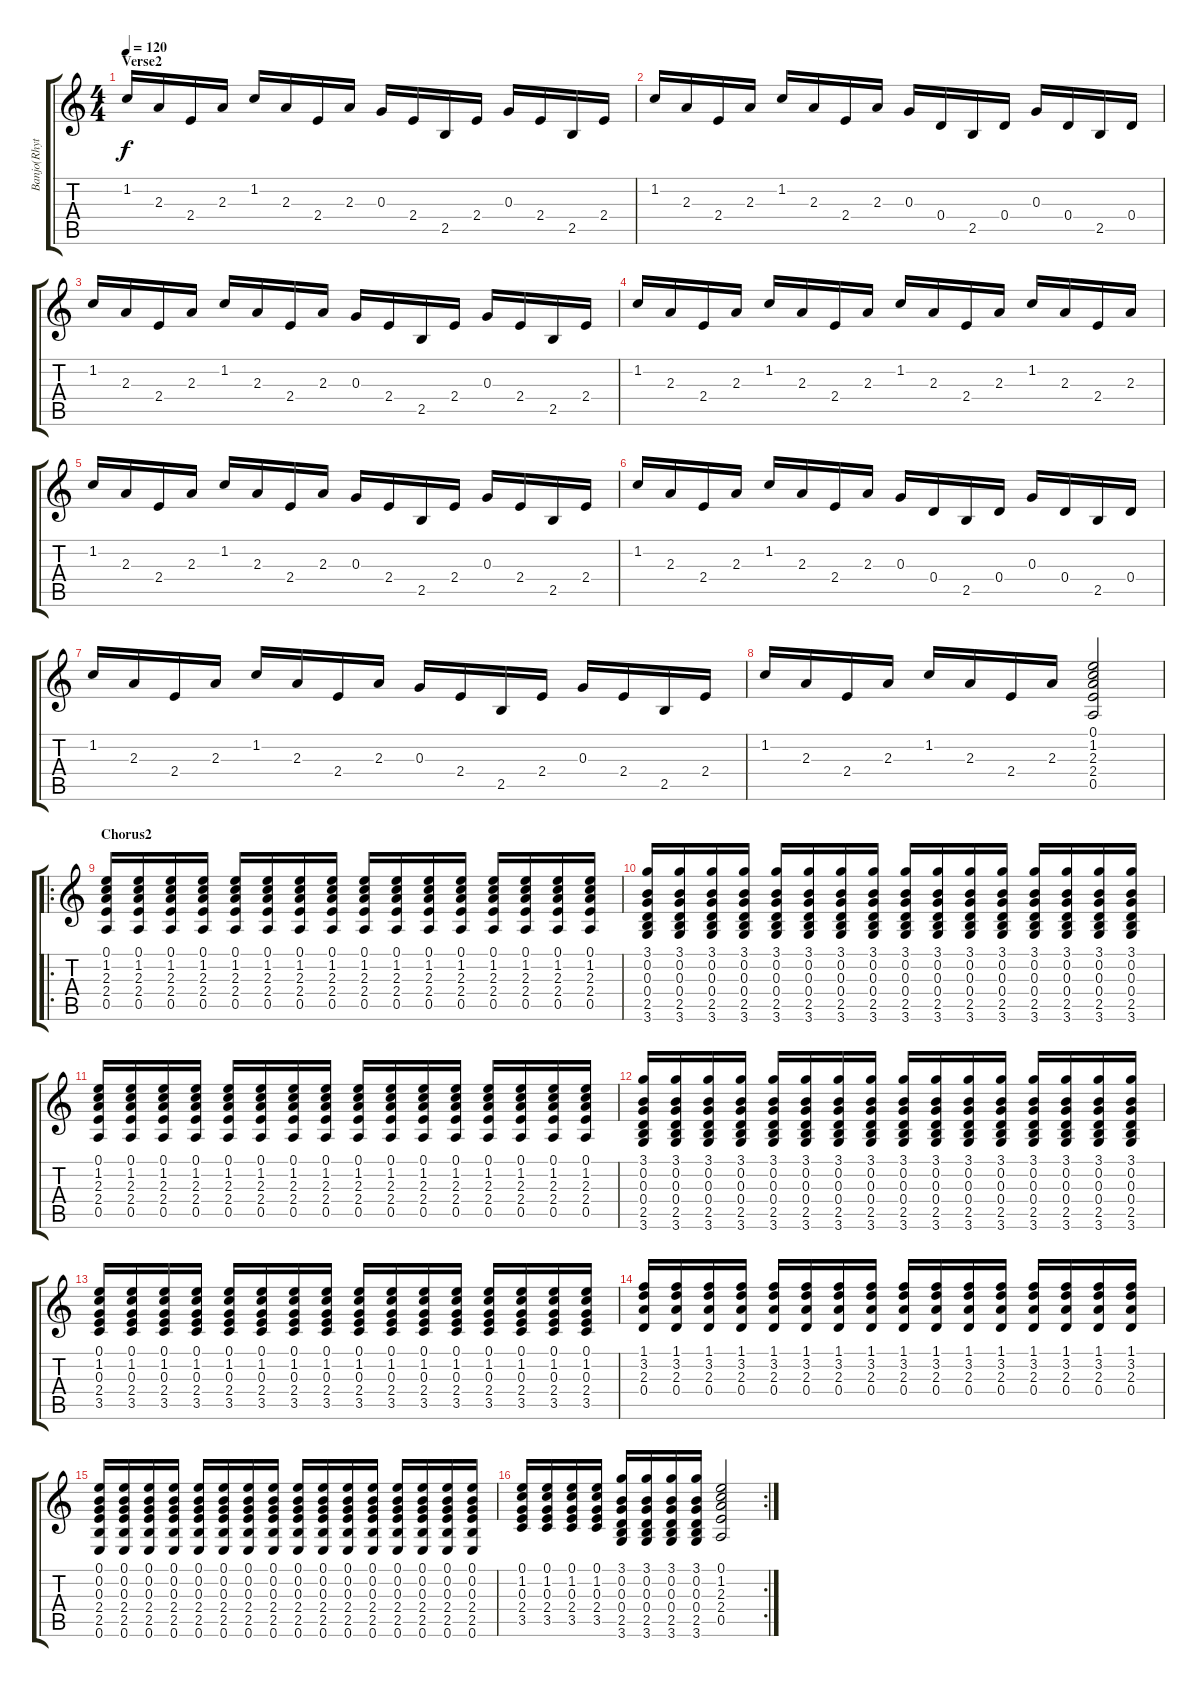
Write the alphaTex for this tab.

\track ("Banjo(Rhytm)" "Banjo(Rhyt") {instrument banjo}
\staff {score tabs}
\tuning (E4 B3 G3 D3 A2 E2) {hide}
\displaytranspose 12
\ts (4 4)
\section ("" "Verse2")
\tempo 120
\clef g2
\ks c
1.2.16{dy f} 2.3.16 2.4.16 2.3.16 1.2.16 2.3.16 2.4.16 2.3.16 0.3.16 2.4.16 2.5.16 2.4.16 0.3.16 2.4.16 2.5.16 2.4.16 |
1.2.16 2.3.16 2.4.16 2.3.16 1.2.16 2.3.16 2.4.16 2.3.16 0.3.16 0.4.16 2.5.16 0.4.16 0.3.16 0.4.16 2.5.16 0.4.16 |
1.2.16 2.3.16 2.4.16 2.3.16 1.2.16 2.3.16 2.4.16 2.3.16 0.3.16 2.4.16 2.5.16 2.4.16 0.3.16 2.4.16 2.5.16 2.4.16 |
1.2.16 2.3.16 2.4.16 2.3.16 1.2.16 2.3.16 2.4.16 2.3.16 1.2.16 2.3.16 2.4.16 2.3.16 1.2.16 2.3.16 2.4.16 2.3.16 |
1.2.16 2.3.16 2.4.16 2.3.16 1.2.16 2.3.16 2.4.16 2.3.16 0.3.16 2.4.16 2.5.16 2.4.16 0.3.16 2.4.16 2.5.16 2.4.16 |
1.2.16 2.3.16 2.4.16 2.3.16 1.2.16 2.3.16 2.4.16 2.3.16 0.3.16 0.4.16 2.5.16 0.4.16 0.3.16 0.4.16 2.5.16 0.4.16 |
1.2.16 2.3.16 2.4.16 2.3.16 1.2.16 2.3.16 2.4.16 2.3.16 0.3.16 2.4.16 2.5.16 2.4.16 0.3.16 2.4.16 2.5.16 2.4.16 |
1.2.16 2.3.16 2.4.16 2.3.16 1.2.16 2.3.16 2.4.16 2.3.16 (0.1 1.2 2.3 2.4 0.5).2 |
\ro
\section ("" "Chorus2")
(0.1 1.2 2.3 2.4 0.5).16 (0.1 1.2 2.3 2.4 0.5).16 (0.1 1.2 2.3 2.4 0.5).16 (0.1 1.2 2.3 2.4 0.5).16 (0.1 1.2 2.3 2.4 0.5).16 (0.1 1.2 2.3 2.4 0.5).16 (0.1 1.2 2.3 2.4 0.5).16 (0.1 1.2 2.3 2.4 0.5).16 (0.1 1.2 2.3 2.4 0.5).16 (0.1 1.2 2.3 2.4 0.5).16 (0.1 1.2 2.3 2.4 0.5).16 (0.1 1.2 2.3 2.4 0.5).16 (0.1 1.2 2.3 2.4 0.5).16 (0.1 1.2 2.3 2.4 0.5).16 (0.1 1.2 2.3 2.4 0.5).16 (0.1 1.2 2.3 2.4 0.5).16 |
(3.1 0.2 0.3 0.4 2.5 3.6).16 (3.1 0.2 0.3 0.4 2.5 3.6).16 (3.1 0.2 0.3 0.4 2.5 3.6).16 (3.1 0.2 0.3 0.4 2.5 3.6).16 (3.1 0.2 0.3 0.4 2.5 3.6).16 (3.1 0.2 0.3 0.4 2.5 3.6).16 (3.1 0.2 0.3 0.4 2.5 3.6).16 (3.1 0.2 0.3 0.4 2.5 3.6).16 (3.1 0.2 0.3 0.4 2.5 3.6).16 (3.1 0.2 0.3 0.4 2.5 3.6).16 (3.1 0.2 0.3 0.4 2.5 3.6).16 (3.1 0.2 0.3 0.4 2.5 3.6).16 (3.1 0.2 0.3 0.4 2.5 3.6).16 (3.1 0.2 0.3 0.4 2.5 3.6).16 (3.1 0.2 0.3 0.4 2.5 3.6).16 (3.1 0.2 0.3 0.4 2.5 3.6).16 |
(0.1 1.2 2.3 2.4 0.5).16 (0.1 1.2 2.3 2.4 0.5).16 (0.1 1.2 2.3 2.4 0.5).16 (0.1 1.2 2.3 2.4 0.5).16 (0.1 1.2 2.3 2.4 0.5).16 (0.1 1.2 2.3 2.4 0.5).16 (0.1 1.2 2.3 2.4 0.5).16 (0.1 1.2 2.3 2.4 0.5).16 (0.1 1.2 2.3 2.4 0.5).16 (0.1 1.2 2.3 2.4 0.5).16 (0.1 1.2 2.3 2.4 0.5).16 (0.1 1.2 2.3 2.4 0.5).16 (0.1 1.2 2.3 2.4 0.5).16 (0.1 1.2 2.3 2.4 0.5).16 (0.1 1.2 2.3 2.4 0.5).16 (0.1 1.2 2.3 2.4 0.5).16 |
(3.1 0.2 0.3 0.4 2.5 3.6).16 (3.1 0.2 0.3 0.4 2.5 3.6).16 (3.1 0.2 0.3 0.4 2.5 3.6).16 (3.1 0.2 0.3 0.4 2.5 3.6).16 (3.1 0.2 0.3 0.4 2.5 3.6).16 (3.1 0.2 0.3 0.4 2.5 3.6).16 (3.1 0.2 0.3 0.4 2.5 3.6).16 (3.1 0.2 0.3 0.4 2.5 3.6).16 (3.1 0.2 0.3 0.4 2.5 3.6).16 (3.1 0.2 0.3 0.4 2.5 3.6).16 (3.1 0.2 0.3 0.4 2.5 3.6).16 (3.1 0.2 0.3 0.4 2.5 3.6).16 (3.1 0.2 0.3 0.4 2.5 3.6).16 (3.1 0.2 0.3 0.4 2.5 3.6).16 (3.1 0.2 0.3 0.4 2.5 3.6).16 (3.1 0.2 0.3 0.4 2.5 3.6).16 |
(0.1 1.2 0.3 2.4 3.5).16 (0.1 1.2 0.3 2.4 3.5).16 (0.1 1.2 0.3 2.4 3.5).16 (0.1 1.2 0.3 2.4 3.5).16 (0.1 1.2 0.3 2.4 3.5).16 (0.1 1.2 0.3 2.4 3.5).16 (0.1 1.2 0.3 2.4 3.5).16 (0.1 1.2 0.3 2.4 3.5).16 (0.1 1.2 0.3 2.4 3.5).16 (0.1 1.2 0.3 2.4 3.5).16 (0.1 1.2 0.3 2.4 3.5).16 (0.1 1.2 0.3 2.4 3.5).16 (0.1 1.2 0.3 2.4 3.5).16 (0.1 1.2 0.3 2.4 3.5).16 (0.1 1.2 0.3 2.4 3.5).16 (0.1 1.2 0.3 2.4 3.5).16 |
(1.1 3.2 2.3 0.4).16 (1.1 3.2 2.3 0.4).16 (1.1 3.2 2.3 0.4).16 (1.1 3.2 2.3 0.4).16 (1.1 3.2 2.3 0.4).16 (1.1 3.2 2.3 0.4).16 (1.1 3.2 2.3 0.4).16 (1.1 3.2 2.3 0.4).16 (1.1 3.2 2.3 0.4).16 (1.1 3.2 2.3 0.4).16 (1.1 3.2 2.3 0.4).16 (1.1 3.2 2.3 0.4).16 (1.1 3.2 2.3 0.4).16 (1.1 3.2 2.3 0.4).16 (1.1 3.2 2.3 0.4).16 (1.1 3.2 2.3 0.4).16 |
(0.1 0.2 0.3 2.4 2.5 0.6).16 (0.1 0.2 0.3 2.4 2.5 0.6).16 (0.1 0.2 0.3 2.4 2.5 0.6).16 (0.1 0.2 0.3 2.4 2.5 0.6).16 (0.1 0.2 0.3 2.4 2.5 0.6).16 (0.1 0.2 0.3 2.4 2.5 0.6).16 (0.1 0.2 0.3 2.4 2.5 0.6).16 (0.1 0.2 0.3 2.4 2.5 0.6).16 (0.1 0.2 0.3 2.4 2.5 0.6).16 (0.1 0.2 0.3 2.4 2.5 0.6).16 (0.1 0.2 0.3 2.4 2.5 0.6).16 (0.1 0.2 0.3 2.4 2.5 0.6).16 (0.1 0.2 0.3 2.4 2.5 0.6).16 (0.1 0.2 0.3 2.4 2.5 0.6).16 (0.1 0.2 0.3 2.4 2.5 0.6).16 (0.1 0.2 0.3 2.4 2.5 0.6).16 |
\rc 2
(0.1 1.2 0.3 2.4 3.5).16 (0.1 1.2 0.3 2.4 3.5).16 (0.1 1.2 0.3 2.4 3.5).16 (0.1 1.2 0.3 2.4 3.5).16 (3.1 0.2 0.3 0.4 2.5 3.6).16 (3.1 0.2 0.3 0.4 2.5 3.6).16 (3.1 0.2 0.3 0.4 2.5 3.6).16 (3.1 0.2 0.3 0.4 2.5 3.6).16 (0.1 1.2 2.3 2.4 0.5).2
